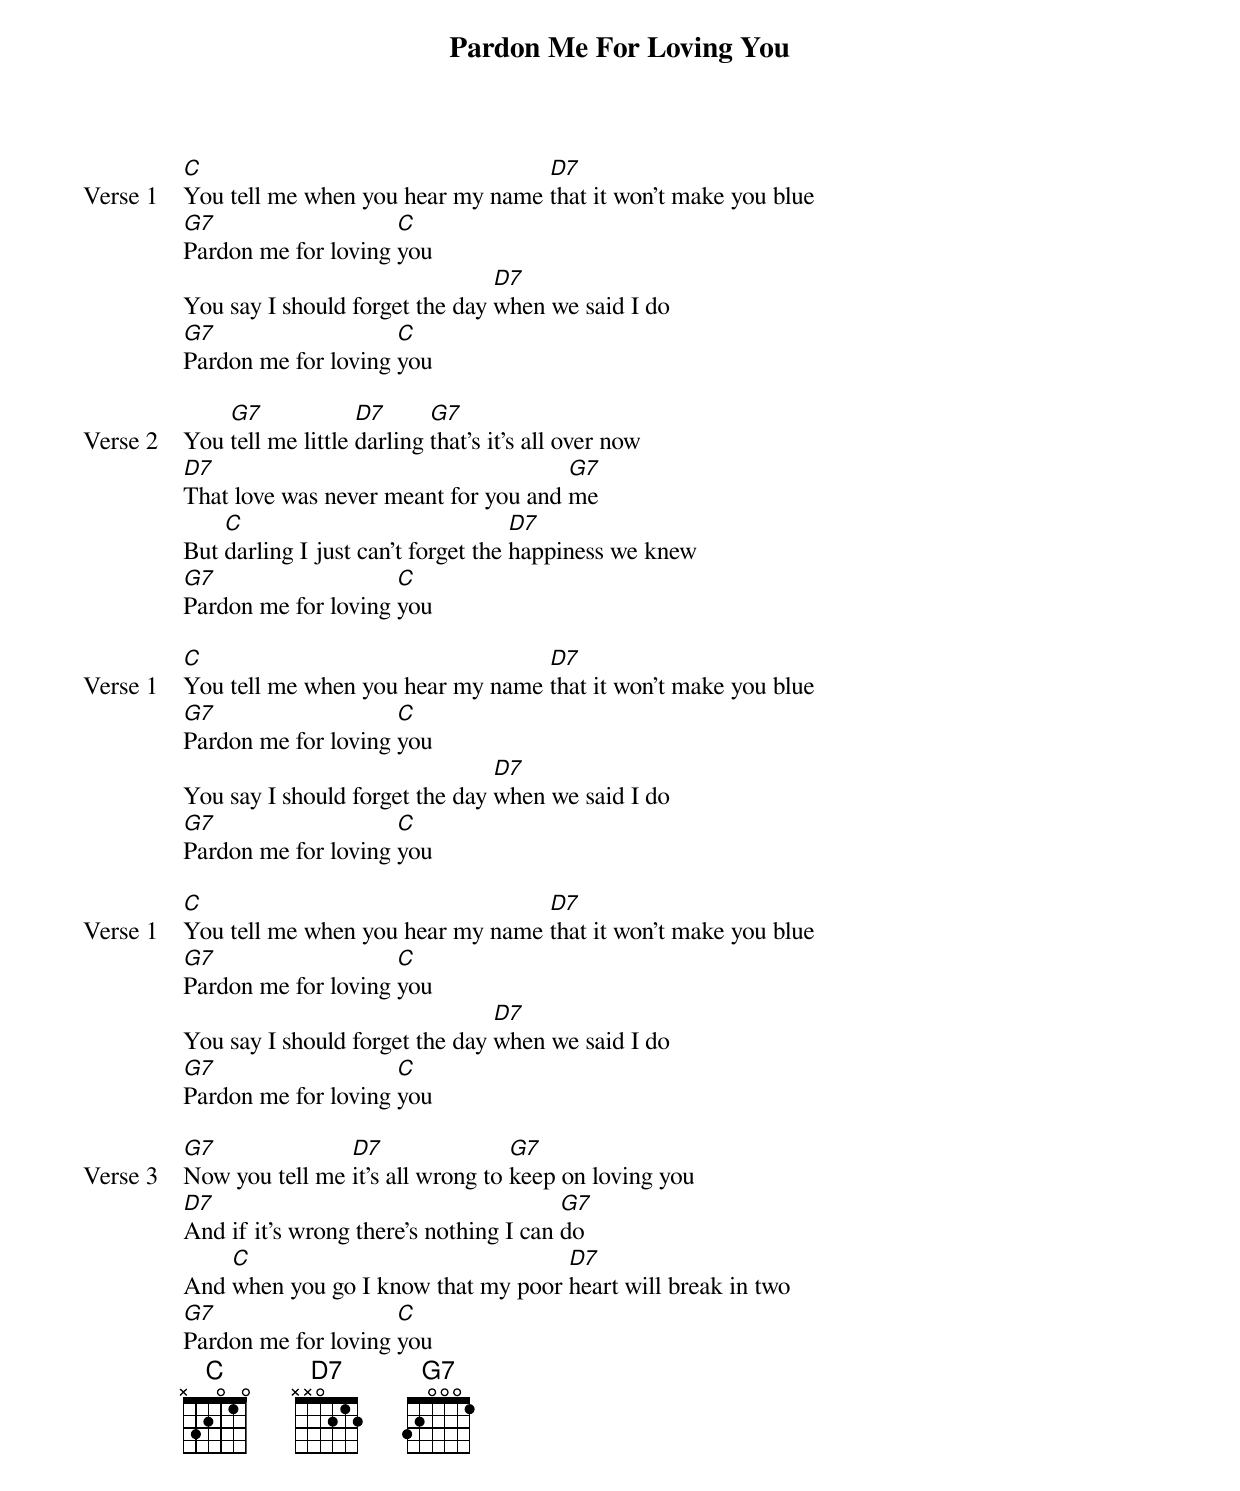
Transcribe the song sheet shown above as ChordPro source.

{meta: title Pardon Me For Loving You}
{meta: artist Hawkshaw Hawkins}
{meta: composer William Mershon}
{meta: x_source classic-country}
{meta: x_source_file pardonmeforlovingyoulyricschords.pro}
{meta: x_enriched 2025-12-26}

{start_of_verse: Verse 1}
[C]You tell me when you hear my name [D7]that it won’t make you blue
[G7]Pardon me for loving [C]you
You say I should forget the day [D7]when we said I do
[G7]Pardon me for loving [C]you
{end_of_verse}

{start_of_verse: Verse 2}
You [G7]tell me little [D7]darling [G7]that’s it’s all over now
[D7]That love was never meant for you and [G7]me
But [C]darling I just can’t forget the [D7]happiness we knew
[G7]Pardon me for loving [C]you
{end_of_verse}

{start_of_verse: Verse 1}
[C]You tell me when you hear my name [D7]that it won’t make you blue
[G7]Pardon me for loving [C]you
You say I should forget the day [D7]when we said I do
[G7]Pardon me for loving [C]you
{end_of_verse}

{start_of_verse: Verse 1}
[C]You tell me when you hear my name [D7]that it won’t make you blue
[G7]Pardon me for loving [C]you
You say I should forget the day [D7]when we said I do
[G7]Pardon me for loving [C]you
{end_of_verse}

{start_of_verse: Verse 3}
[G7]Now you tell me [D7]it’s all wrong to [G7]keep on loving you
[D7]And if it’s wrong there’s nothing I can [G7]do
And [C]when you go I know that my poor [D7]heart will break in two
[G7]Pardon me for loving [C]you
{end_of_verse}
